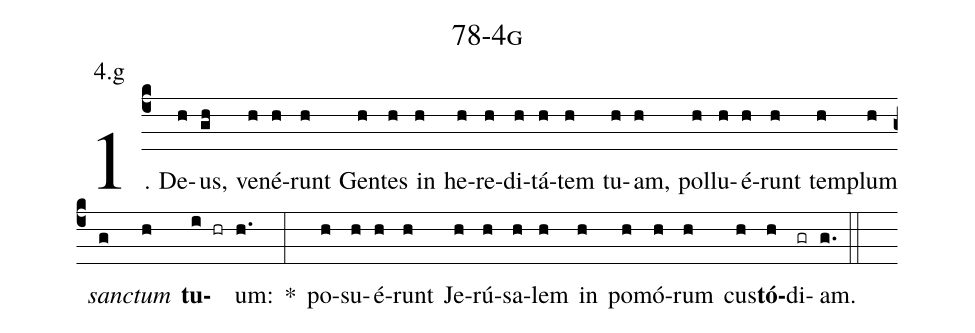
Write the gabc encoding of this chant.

name: 78-4g;
annotation: 4.g;
%%
(c4)1. De(h)us,(gh) ve(h)né(h)runt(h) Gen(h)tes(h) in(h) he(h)re(h)di(h)tá(h)tem(h) tu(h)am,(h) pol(h)lu(h)é(h)runt(h) tem(h)plum(h) <i>sanc</i>(g)<i>tum</i>(h) <b>tu</b>(i hr)um:(h.) *(:) po(h)su(h)é(h)runt(h) Je(h)rú(h)sa(h)lem(h) in(h) po(h)mó(h)rum(h) cus(h)<b>tó</b>(h)di(gr)am.(g.) (::)
